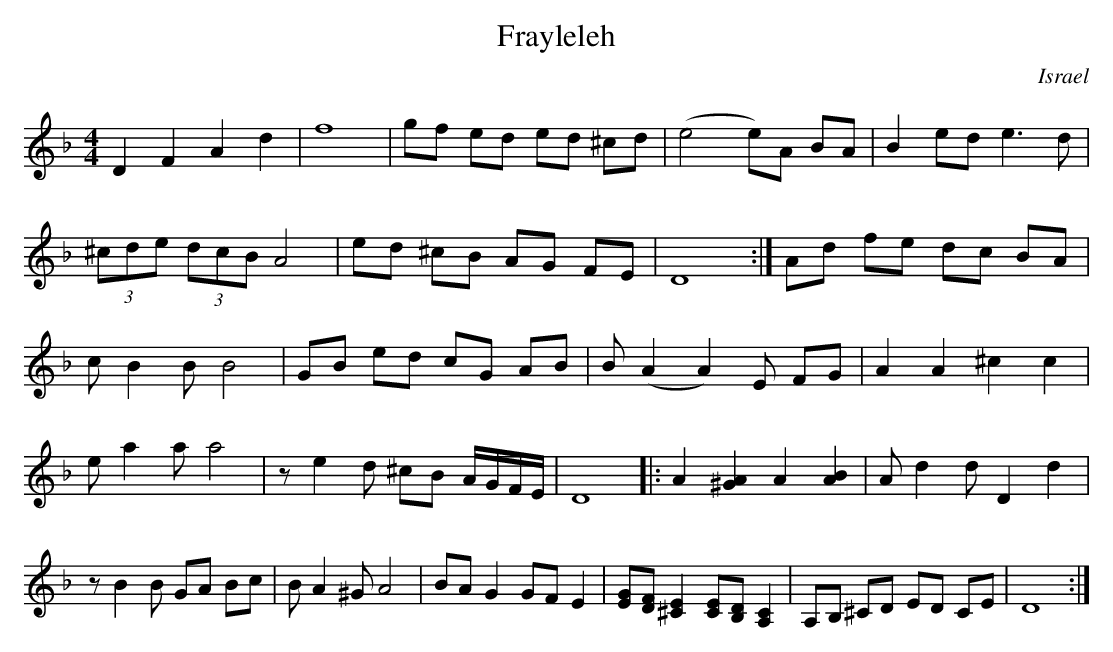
X:1
T:Frayleleh
M:4/4
O:Israel
K:D min
D2F2 A2d2|f8|gf ed ed ^cd|(e4 e)A BA|\
B2ed e3d|(3^cde (3dcB A4|ed ^cB AG FE|D8:|\
Ad fe dc BA|cB2B B4|GB ed cG AB|B(A2 A2)E FG|\
A2A2 ^c2c2|ea2a a4|ze2d ^cB A/G/F/E/|D8|:\
A2[^G2A2] A2[A2B2]|Ad2d D2d2|\
zB2B GA Bc|BA2^G A4|\
BAG2GFE2|[EG][DF][^C2E2] [CE][B,D][A,2C2]|\
A,B, ^CD ED CE|D8:|
